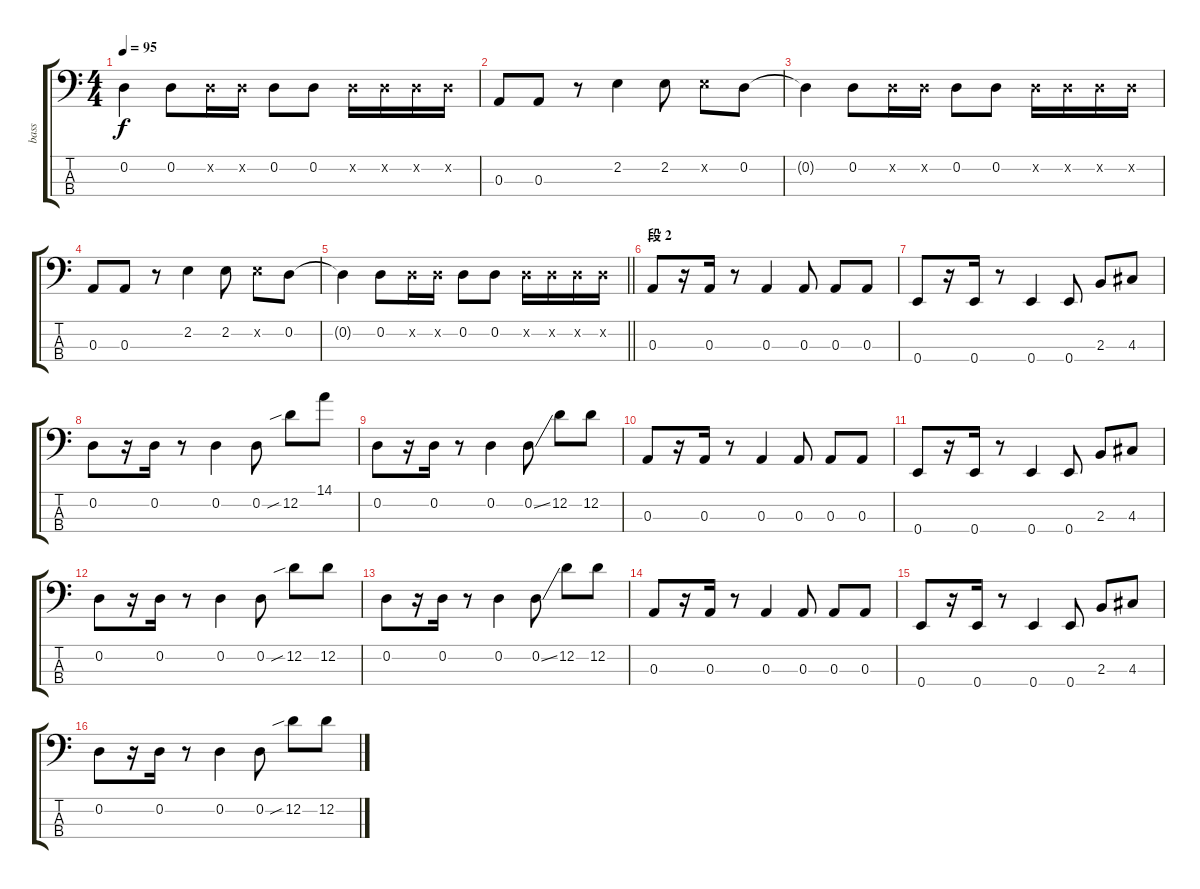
\track ("bass" "bass") {instrument electricbassfinger}
\staff {score tabs}
\tuning (G2 D2 A1 E1) {hide}
\ts (4 4)
\tempo 95
\clef f4
\ks c
0.2{t}.4{dy f} 0.2.8 0.2{x}.16 0.2{x}.16 0.2.8 0.2.8 0.2{x}.16 0.2{x}.16 0.2{x}.16 0.2{x}.16 |
0.3.8 0.3.8 r.8 2.2.4 2.2.8 2.2{x}.8 0.2.8 |
0.2{t}.4 0.2.8 0.2{x}.16 0.2{x}.16 0.2.8 0.2.8 0.2{x}.16 0.2{x}.16 0.2{x}.16 0.2{x}.16 |
0.3.8 0.3.8 r.8 2.2.4 2.2.8 2.2{x}.8 0.2.8 |
\barLineRight lightlight
0.2{t}.4 0.2.8 0.2{x}.16 0.2{x}.16 0.2.8 0.2.8 0.2{x}.16 0.2{x}.16 0.2{x}.16 0.2{x}.16 |
\section ("" "段 2")
0.3.8 r.16 0.3.16 r.8 0.3.4 0.3.8 0.3.8 0.3.8 |
0.4.8 r.16 0.4.16 r.8 0.4.4 0.4.8 2.3.8 4.3.8 |
0.2.8 r.16 0.2.16 r.8 0.2.4 0.2.8 12.2{sib}.8 14.1.8 |
0.2.8 r.16 0.2.16 r.8 0.2.4 0.2{ss}.8 12.2.8 12.2.8 |
0.3.8 r.16 0.3.16 r.8 0.3.4 0.3.8 0.3.8 0.3.8 |
0.4.8 r.16 0.4.16 r.8 0.4.4 0.4.8 2.3.8 4.3.8 |
0.2.8 r.16 0.2.16 r.8 0.2.4 0.2.8 12.2{sib}.8 12.2.8 |
0.2.8 r.16 0.2.16 r.8 0.2.4 0.2{ss}.8 12.2.8 12.2.8 |
0.3.8 r.16 0.3.16 r.8 0.3.4 0.3.8 0.3.8 0.3.8 |
0.4.8 r.16 0.4.16 r.8 0.4.4 0.4.8 2.3.8 4.3.8 |
0.2.8 r.16 0.2.16 r.8 0.2.4 0.2.8 12.2{sib}.8 12.2.8
